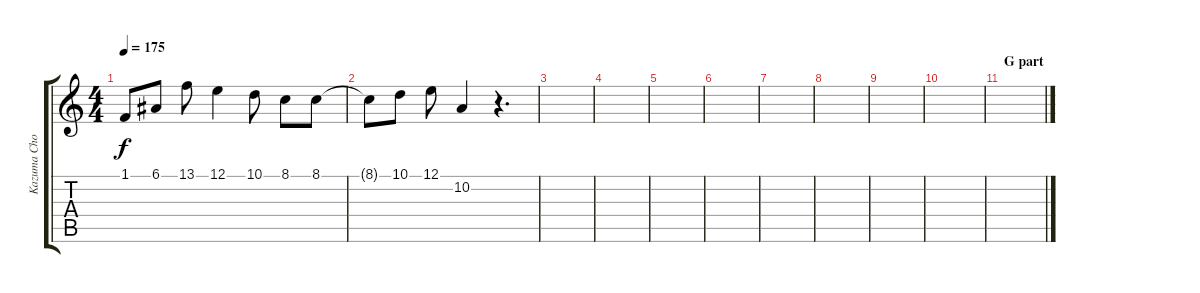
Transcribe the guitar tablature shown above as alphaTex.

\track ("Kazuma Chorus" "Kazuma Cho") {instrument lead6voice}
\staff {score tabs}
\tuning (E4 B3 G3 D3 A2 E2) {hide}
\ts (4 4)
\tempo 175
\clef g2
\ks c
1.1.8{dy f} 6.1.8 13.1.8 12.1.4 10.1.8 8.1.8 8.1.8 |
8.1{t}.8 10.1.8 12.1.8 10.2.4 r.4{d} |
|
|
|
|
|
|
|
|
\section ("" "G part")
